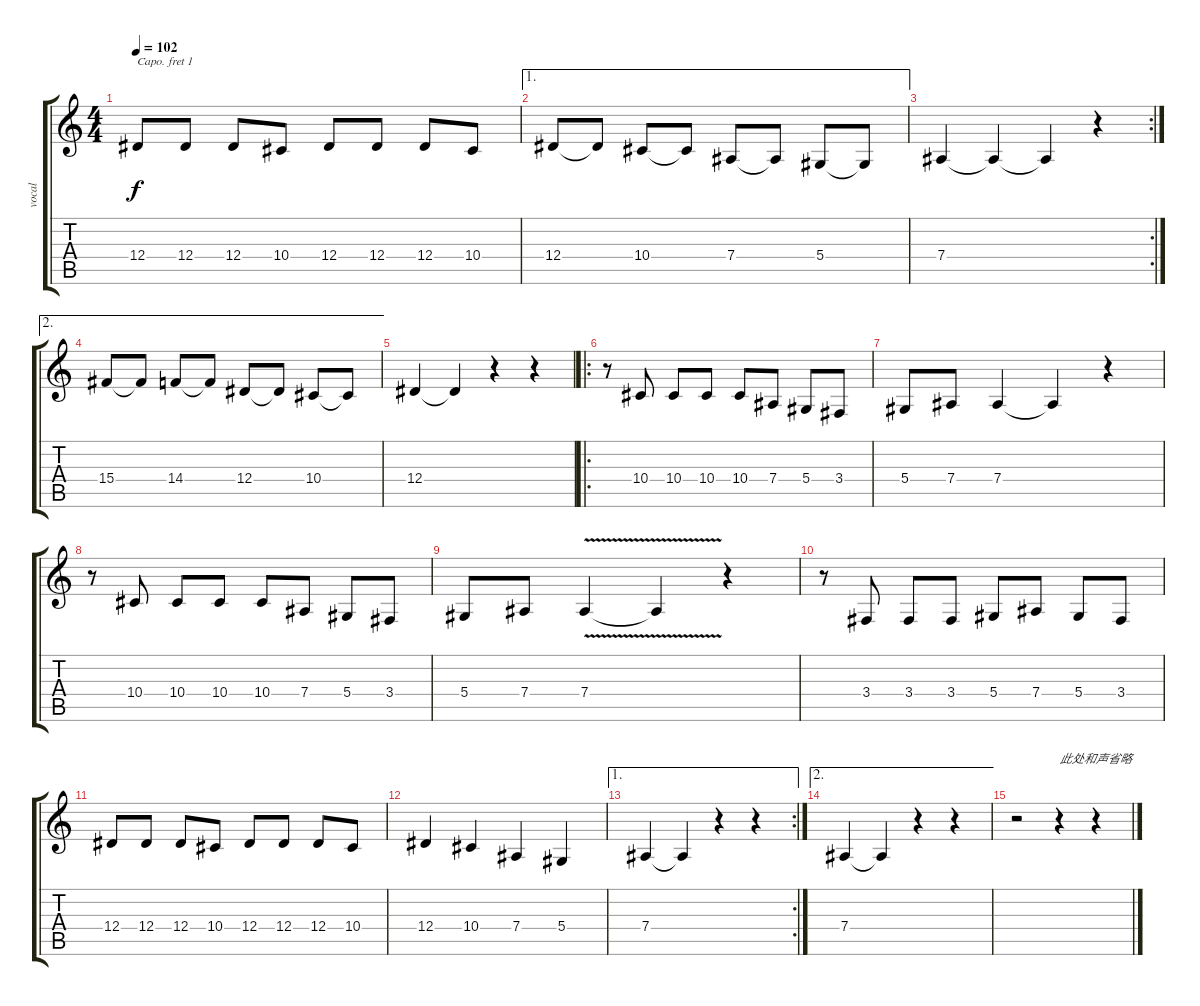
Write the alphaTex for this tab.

\track ("vocal" "vocal") {instrument sitar}
\staff {score tabs}
\capo 1
\tuning (E4 B3 G3 D3 A2 E2) {hide}
\ts (4 4)
\tempo 102
\clef g2
\ks c
12.4.8{dy f} 12.4.8 12.4.8 10.4.8 12.4.8 12.4.8 12.4.8 10.4.8 |
\ae 1
12.4.8 12.4{t}.8 10.4.8 10.4{t}.8 7.4.8 7.4{t}.8 5.4.8 5.4{t}.8 |
\rc 2
7.4.4 7.4{t}.4 7.4{t}.4 r.4 |
\ae 2
15.4.8 15.4{t}.8 14.4.8 14.4{t}.8 12.4.8 12.4{t}.8 10.4.8 10.4{t}.8 |
12.4.4 12.4{t}.4 r.4 r.4 |
\ro
r.8 10.4.8 10.4.8 10.4.8 10.4.8 7.4.8 5.4.8 3.4.8 |
5.4.8 7.4.8 7.4.4 7.4{t}.4 r.4 |
r.8 10.4.8 10.4.8 10.4.8 10.4.8 7.4.8 5.4.8 3.4.8 |
5.4.8 7.4.8 7.4{v}.4 7.4{t}.4 r.4 |
r.8 3.4.8 3.4.8 3.4.8 5.4.8 7.4.8 5.4.8 3.4.8 |
12.4.8 12.4.8 12.4.8 10.4.8 12.4.8 12.4.8 12.4.8 10.4.8 |
12.4.4 10.4.4 7.4.4 5.4.4 |
\ae 1
\rc 2
7.4.4 7.4{t}.4 r.4 r.4 |
\ae 2
7.4.4 7.4{t}.4 r.4 r.4 |
r.2 r.4{txt "此处和声省略"} r.4
